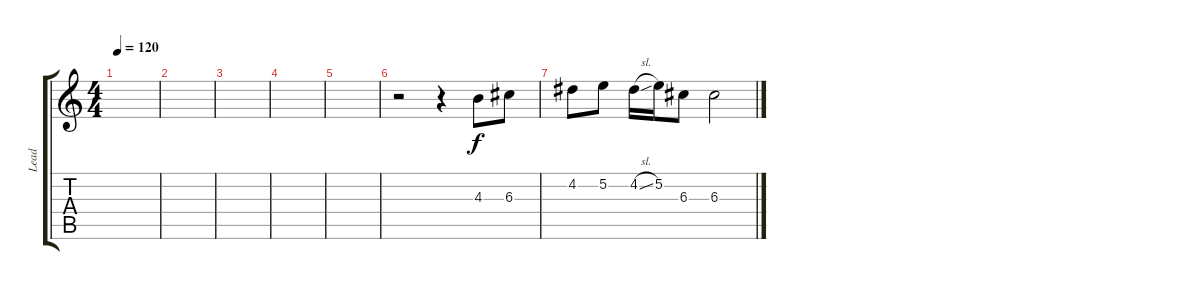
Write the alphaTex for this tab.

\track ("Lead" "Lead") {instrument overdrivenguitar}
\staff {score tabs}
\tuning (E4 B3 G3 D3 A2 E2) {hide}
\ts (4 4)
\tempo 120
\clef g2
\ks c
|
|
|
|
|
r.2 r.4 4.3.8 6.3.8 |
4.2.8 5.2.8 4.2{sl}.16 5.2.16 6.3.8 6.3.2
